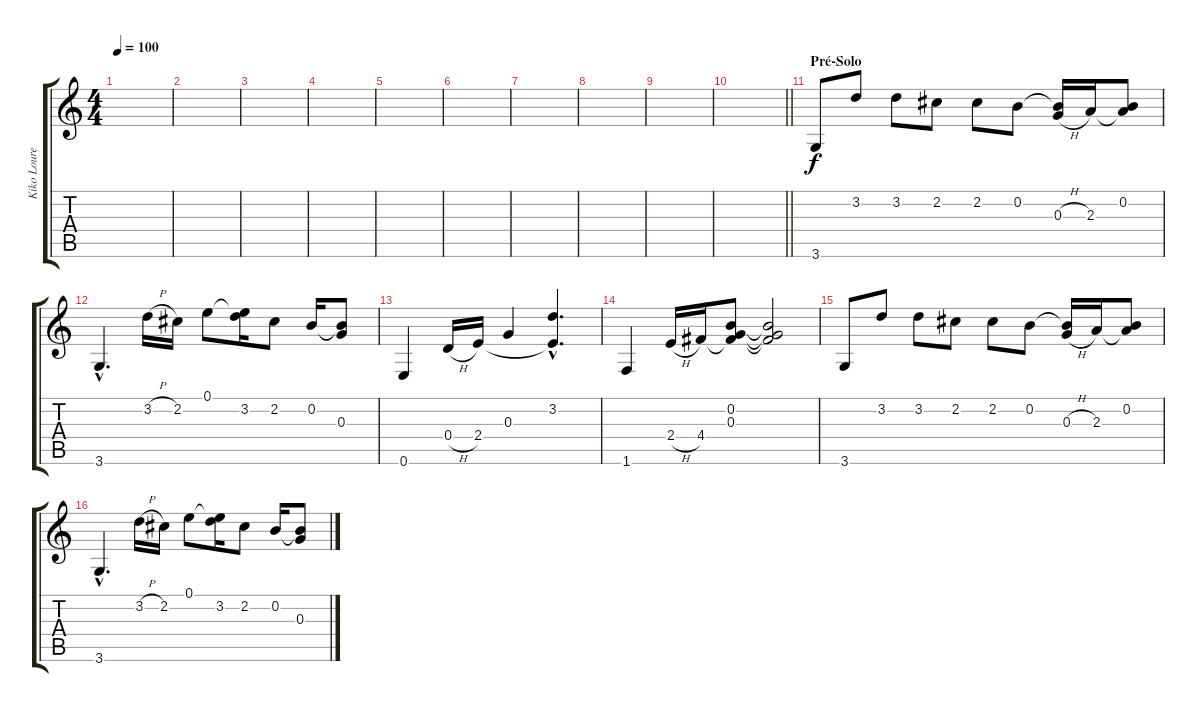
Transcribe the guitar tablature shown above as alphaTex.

\track ("Kiko Loureiro" "Kiko Loure") {instrument electricguitarjazz}
\staff {score tabs}
\tuning (E4 B3 G3 D3 A2 E2) {hide}
\ts (4 4)
\tempo 100
\clef g2
\ks c
|
|
|
|
|
|
|
|
|
\barLineRight lightlight
|
\section ("" "Pré-Solo")
3.6.8 3.2.8 3.2.8 2.2.8 2.2.8 0.2.8 (0.2{t} 0.3{h}).16 2.3.16 (0.2 2.3{t}).8 |
3.6{hac}.4{d} 3.2{h}.16 2.2.16 0.1.8 (0.1{t} 3.2).16 2.2.8 0.2.16 (0.2{t} 0.3).8 |
0.6.4 0.4{h}.16 2.4.16 0.3.4 (3.2{hac} 2.4{hac t}).4{d} |
1.6.4 2.4{h}.16 4.4.16 (0.2 0.3 4.4{t}).8 (0.2{t} 0.3{t} 4.4{t}).2 |
3.6.8 3.2.8 3.2.8 2.2.8 2.2.8 0.2.8 (0.2{t} 0.3{h}).16 2.3.16 (0.2 2.3{t}).8 |
3.6{hac}.4{d} 3.2{h}.16 2.2.16 0.1.8 (0.1{t} 3.2).16 2.2.8 0.2.16 (0.2{t} 0.3).8
